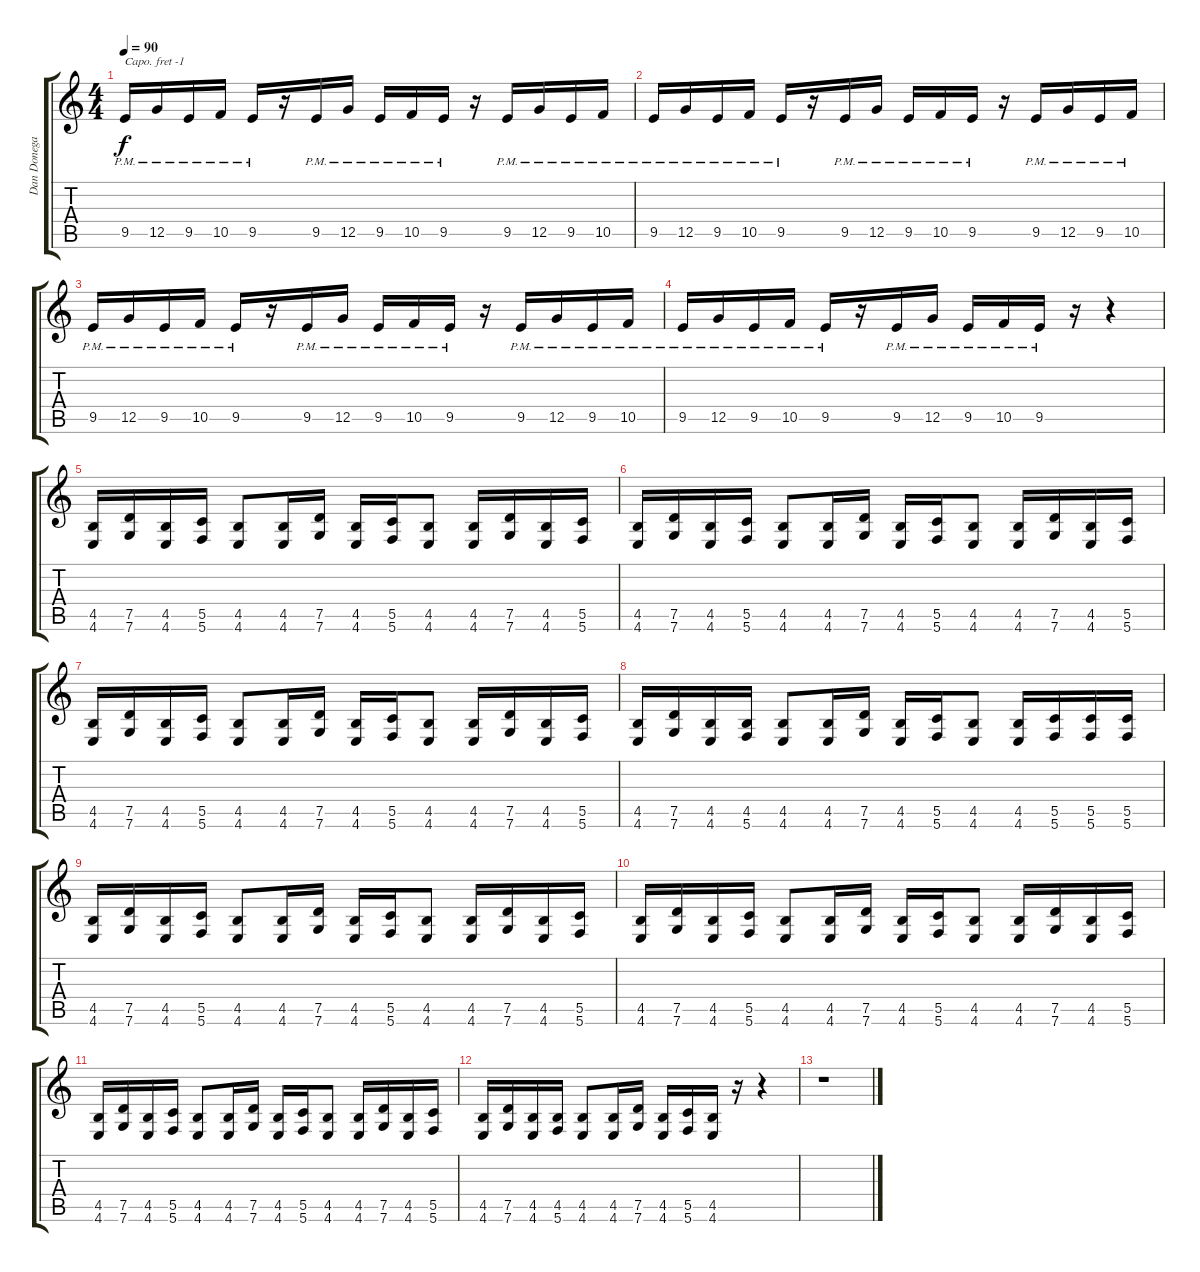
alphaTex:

\track ("Dan Donegan - Guitar" "Dan Donega") {instrument distortionguitar}
\staff {score tabs}
\capo -1
\tuning (Eb4 Bb3 Gb3 Db3 Ab2 Db2) {hide}
\ts (4 4)
\tempo 90
\clef g2
\ks c
9.5{pm}.16{dy f} 12.5{pm}.16 9.5{pm}.16 10.5{pm}.16 9.5{pm}.16 r.16 9.5{pm}.16 12.5{pm}.16 9.5{pm}.16 10.5{pm}.16 9.5{pm}.16 r.16 9.5{pm}.16 12.5{pm}.16 9.5{pm}.16 10.5{pm}.16 |
9.5{pm}.16 12.5{pm}.16 9.5{pm}.16 10.5{pm}.16 9.5{pm}.16 r.16 9.5{pm}.16 12.5{pm}.16 9.5{pm}.16 10.5{pm}.16 9.5{pm}.16 r.16 9.5{pm}.16 12.5{pm}.16 9.5{pm}.16 10.5{pm}.16 |
9.5{pm}.16 12.5{pm}.16 9.5{pm}.16 10.5{pm}.16 9.5{pm}.16 r.16 9.5{pm}.16 12.5{pm}.16 9.5{pm}.16 10.5{pm}.16 9.5{pm}.16 r.16 9.5{pm}.16 12.5{pm}.16 9.5{pm}.16 10.5{pm}.16 |
9.5{pm}.16 12.5{pm}.16 9.5{pm}.16 10.5{pm}.16 9.5{pm}.16 r.16 9.5{pm}.16 12.5{pm}.16 9.5{pm}.16 10.5{pm}.16 9.5{pm}.16 r.16 r.4 |
(4.5 4.6).16 (7.5 7.6).16 (4.5 4.6).16 (5.5 5.6).16 (4.5 4.6).8 (4.5 4.6).16 (7.5 7.6).16 (4.5 4.6).16 (5.5 5.6).16 (4.5 4.6).8 (4.5 4.6).16 (7.5 7.6).16 (4.5 4.6).16 (5.5 5.6).16 |
(4.5 4.6).16 (7.5 7.6).16 (4.5 4.6).16 (5.5 5.6).16 (4.5 4.6).8 (4.5 4.6).16 (7.5 7.6).16 (4.5 4.6).16 (5.5 5.6).16 (4.5 4.6).8 (4.5 4.6).16 (7.5 7.6).16 (4.5 4.6).16 (5.5 5.6).16 |
(4.5 4.6).16 (7.5 7.6).16 (4.5 4.6).16 (5.5 5.6).16 (4.5 4.6).8 (4.5 4.6).16 (7.5 7.6).16 (4.5 4.6).16 (5.5 5.6).16 (4.5 4.6).8 (4.5 4.6).16 (7.5 7.6).16 (4.5 4.6).16 (5.5 5.6).16 |
(4.5 4.6).16 (7.5 7.6).16 (4.5 4.6).16 (4.5 5.6).16 (4.5 4.6).8 (4.5 4.6).16 (7.5 7.6).16 (4.5 4.6).16 (5.5 5.6).16 (4.5 4.6).8 (4.5 4.6).16 (5.5 5.6).16 (5.5 5.6).16 (5.5 5.6).16 |
(4.5 4.6).16 (7.5 7.6).16 (4.5 4.6).16 (5.5 5.6).16 (4.5 4.6).8 (4.5 4.6).16 (7.5 7.6).16 (4.5 4.6).16 (5.5 5.6).16 (4.5 4.6).8 (4.5 4.6).16 (7.5 7.6).16 (4.5 4.6).16 (5.5 5.6).16 |
(4.5 4.6).16 (7.5 7.6).16 (4.5 4.6).16 (5.5 5.6).16 (4.5 4.6).8 (4.5 4.6).16 (7.5 7.6).16 (4.5 4.6).16 (5.5 5.6).16 (4.5 4.6).8 (4.5 4.6).16 (7.5 7.6).16 (4.5 4.6).16 (5.5 5.6).16 |
(4.5 4.6).16 (7.5 7.6).16 (4.5 4.6).16 (5.5 5.6).16 (4.5 4.6).8 (4.5 4.6).16 (7.5 7.6).16 (4.5 4.6).16 (5.5 5.6).16 (4.5 4.6).8 (4.5 4.6).16 (7.5 7.6).16 (4.5 4.6).16 (5.5 5.6).16 |
(4.5 4.6).16 (7.5 7.6).16 (4.5 4.6).16 (4.5 5.6).16 (4.5 4.6).8 (4.5 4.6).16 (7.5 7.6).16 (4.5 4.6).16 (5.5 5.6).16 (4.5 4.6).16 r.16 r.4 |
r.1
